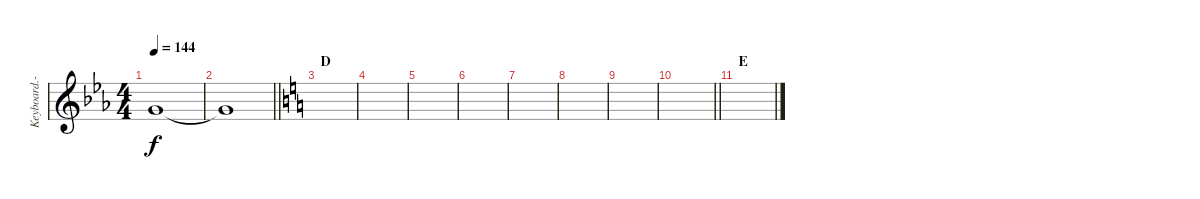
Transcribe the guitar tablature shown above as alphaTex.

\track ("Keyboard.-II" "Keyboard.-") {instrument lead2sawtooth}
\staff {score}
\tuning (E4 B3 G3 D3 A2 E2 B1) {hide}
\ts (4 4)
\tempo 144
\clef g2
\ks eb
3.1.1{dy f} |
\barLineRight lightlight
3.1{t}.1 |
\section ("" "D")
\ks c
|
|
|
|
|
|
|
\barLineRight lightlight
|
\section ("" "E")
